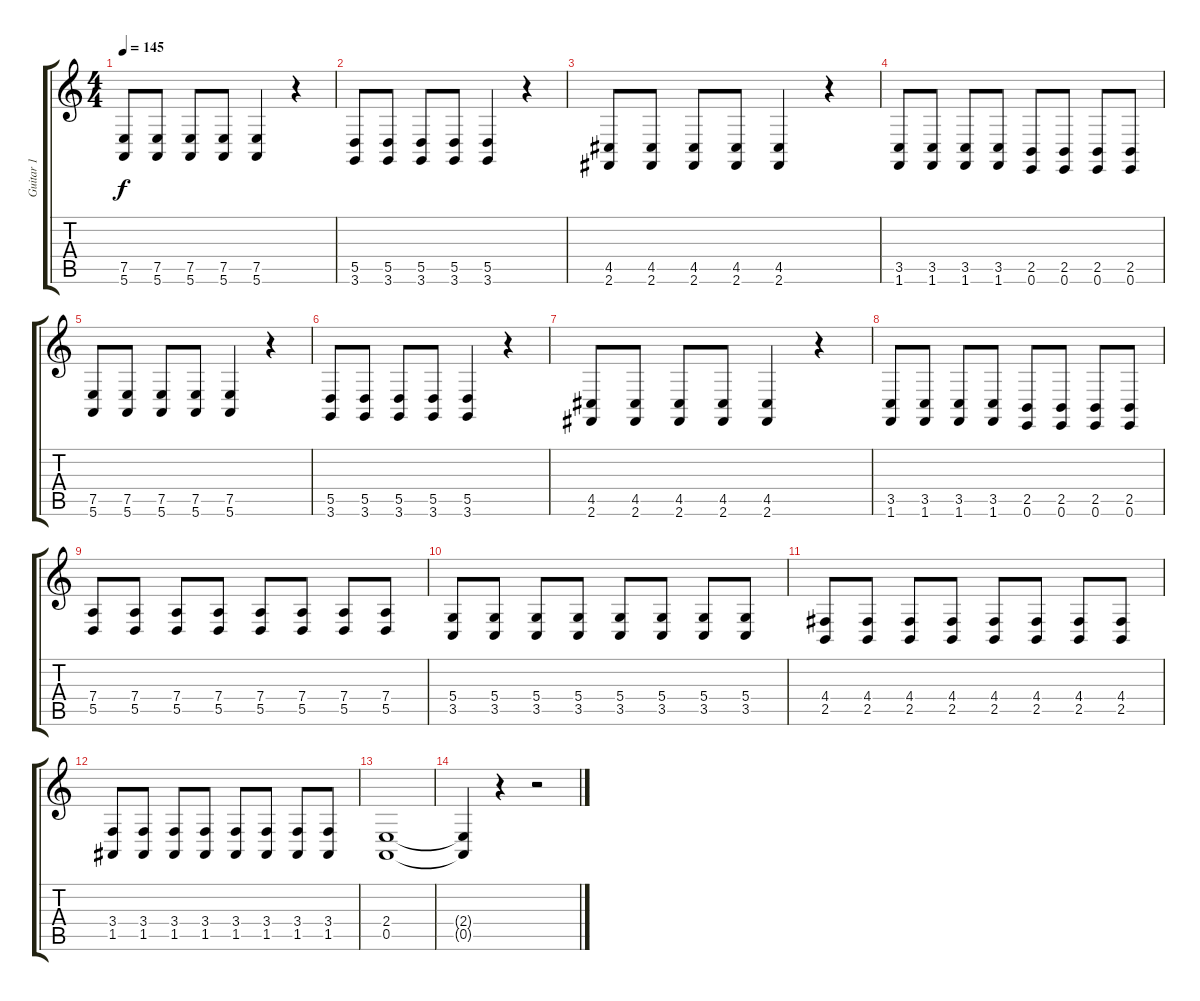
\track ("Guitar 1" "Guitar 1") {instrument lead1square}
\staff {score tabs}
\tuning (E4 B3 G3 D3 A2 E2) {hide}
\ts (4 4)
\tempo 145
\clef g2
\ks c
(7.5 5.6).8{dy f} (7.5 5.6).8 (7.5 5.6).8 (7.5 5.6).8 (7.5 5.6).4 r.4 |
(5.5 3.6).8 (5.5 3.6).8 (5.5 3.6).8 (5.5 3.6).8 (5.5 3.6).4 r.4 |
(4.5 2.6).8 (4.5 2.6).8 (4.5 2.6).8 (4.5 2.6).8 (4.5 2.6).4 r.4 |
(3.5 1.6).8 (3.5 1.6).8 (3.5 1.6).8 (3.5 1.6).8 (2.5 0.6).8 (2.5 0.6).8 (2.5 0.6).8 (2.5 0.6).8 |
(7.5 5.6).8 (7.5 5.6).8 (7.5 5.6).8 (7.5 5.6).8 (7.5 5.6).4 r.4 |
(5.5 3.6).8 (5.5 3.6).8 (5.5 3.6).8 (5.5 3.6).8 (5.5 3.6).4 r.4 |
(4.5 2.6).8 (4.5 2.6).8 (4.5 2.6).8 (4.5 2.6).8 (4.5 2.6).4 r.4 |
(3.5 1.6).8 (3.5 1.6).8 (3.5 1.6).8 (3.5 1.6).8 (2.5 0.6).8 (2.5 0.6).8 (2.5 0.6).8 (2.5 0.6).8 |
(7.4 5.5).8 (7.4 5.5).8 (7.4 5.5).8 (7.4 5.5).8 (7.4 5.5).8 (7.4 5.5).8 (7.4 5.5).8 (7.4 5.5).8 |
(5.4 3.5).8 (5.4 3.5).8 (5.4 3.5).8 (5.4 3.5).8 (5.4 3.5).8 (5.4 3.5).8 (5.4 3.5).8 (5.4 3.5).8 |
(4.4 2.5).8 (4.4 2.5).8 (4.4 2.5).8 (4.4 2.5).8 (4.4 2.5).8 (4.4 2.5).8 (4.4 2.5).8 (4.4 2.5).8 |
(3.4 1.5).8 (3.4 1.5).8 (3.4 1.5).8 (3.4 1.5).8 (3.4 1.5).8 (3.4 1.5).8 (3.4 1.5).8 (3.4 1.5).8 |
(2.4 0.5).1 |
(2.4{t} 0.5{t}).4 r.4 r.2
